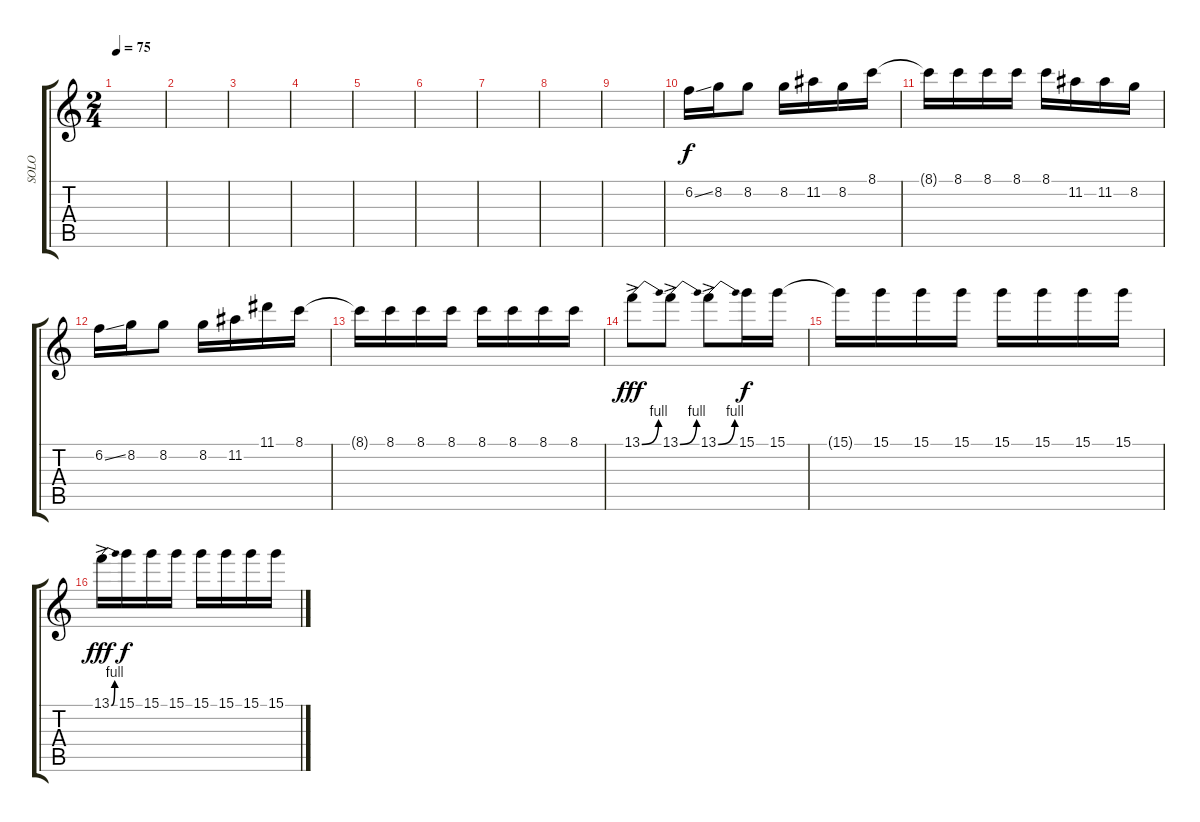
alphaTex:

\track ("SOLO" "SOLO") {instrument overdrivenguitar}
\staff {score tabs}
\tuning (E4 B3 G3 D3 A2 E2) {hide}
\ts (2 4)
\tempo 75
\clef g2
\ks c
|
|
|
|
|
|
|
|
|
6.2{ss}.16 8.2.16 8.2.8 8.2.16 11.2.16 8.2.16 8.1.16 |
8.1{t}.16 8.1.16 8.1.16 8.1.16 8.1.16 11.2.16 11.2.16 8.2.16 |
6.2{ss}.16 8.2.16 8.2.8 8.2.16 11.2.16 11.1.16 8.1.16 |
8.1{t}.16 8.1.16 8.1.16 8.1.16 8.1.16 8.1.16 8.1.16 8.1.16 |
13.1{be (bend 0 0 60 4) ac}.8{dy fff} 13.1{be (bend 0 0 60 4) ac}.8 13.1{be (bend 0 0 60 4) ac}.8 15.1.16{dy f} 15.1.16 |
15.1{t}.16 15.1.16 15.1.16 15.1.16 15.1.16 15.1.16 15.1.16 15.1.16 |
13.1{be (bend 0 0 60 4) ac}.16{dy fff volume 12} 15.1.16{dy f} 15.1.16 15.1.16 15.1.16 15.1.16 15.1.16 15.1.16{volume 10}
